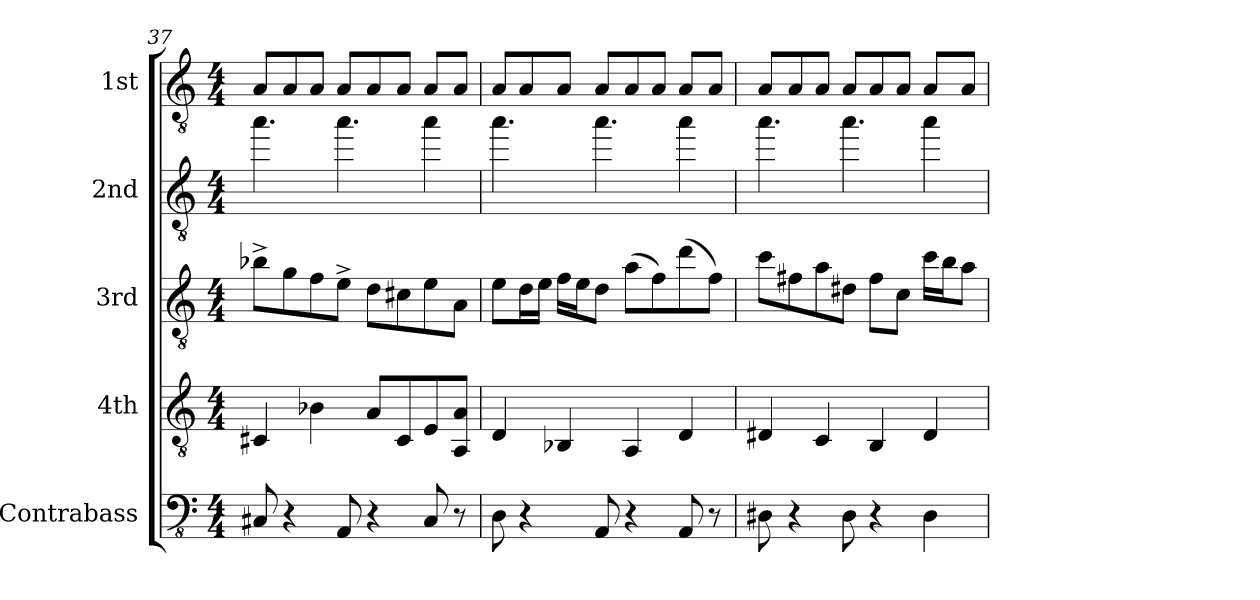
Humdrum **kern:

**kern	**kern	**kern	**kern	**kern
*part5	*part4	*part3	*part2	*part1
*staff5	*staff4	*staff3	*staff2	*staff1
*I"Contrabass	*I"4th	*I"3rd	*I"2nd	*I"1st
*I'C.B	*	*	*	*
!!LO:LB:g=z
*clefFv4	*clefGv2	*clefGv2	*clefGv2	*clefGv2
*k[]	*k[]	*k[]	*k[]	*k[]
*M4/4	*M4/4	*M4/4	*M4/4	*M4/4
=37	=37	=37	=37	=37
8CC#X/	4C#X/	8b-X^\L	4.aa\	8A/L
4r	.	8g\	.	8A/
.	4B-X\	8f\	.	8A/J
8AAA/	.	8e^\J	4.aa\	8A/L
4r	8A/L	8d\L	.	8A/
.	8C#/	8c#X\	.	8A/J
8CC#/	8E/	8e\	4aa\	8A/L
8r	8AA/ 8A/J	8A\J	.	8A/J
=38	=38	=38	=38	=38
8DD\	4D/	8e\L	4.aa\	8A/L
4r	.	16d\L	.	8A/
.	.	16e\JJ	.	.
.	4BB-X/	16f\LL	.	8A/J
.	.	16e\J	.	.
8AAA/	.	8d\J	4.aa\	8A/L
4r	4AA/	(8a\L	.	8A/
.	.	8f\)	.	8A/J
8AAA/	4D/	(8dd\	4aa\	8A/L
8r	.	8f\J)	.	8A/J
=39	=39	=39	=39	=39
8DD#X\	4D#X/	8cc\L	4.aa\	8A/L
4r	.	8f#X\	.	8A/
.	4C/	8a\	.	8A/J
8DD#\	.	8d#X\J	4.aa\	8A/L
4r	4BB/	8f#\L	.	8A/
.	.	8c\J	.	8A/J
4DD#\	4D#/	16cc\LL	4aa\	8A/L
.	.	16b\J	.	.
.	.	8a\J	.	8A/J
=	=	=	=	=
*-	*-	*-	*-	*-
